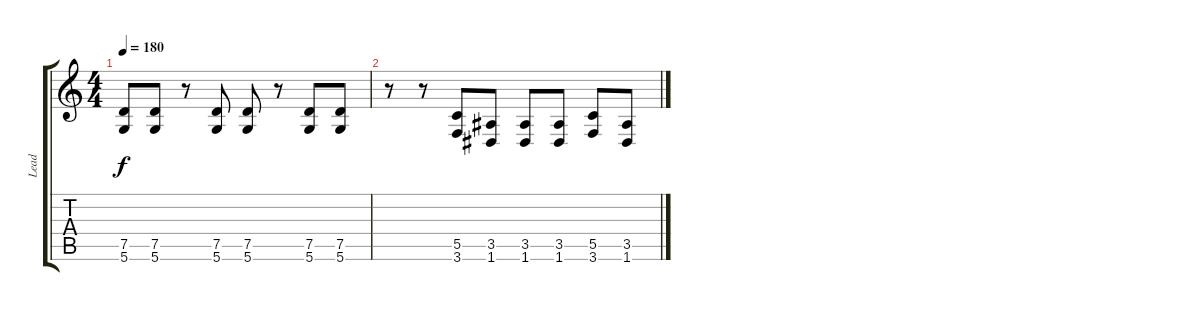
\track ("Lead" "Lead") {instrument distortionguitar}
\staff {score tabs}
\tuning (D4 A3 F3 C3 G2 D2) {hide}
\ts (4 4)
\tempo 180
\clef g2
\ks c
(7.5 5.6).8{dy f} (7.5 5.6).8 r.8 (7.5 5.6).8 (7.5 5.6).8 r.8 (7.5 5.6).8 (7.5 5.6).8 |
r.8 r.8 (5.5 3.6).8 (3.5 1.6).8 (3.5 1.6).8 (3.5 1.6).8 (5.5 3.6).8 (3.5 1.6).8
